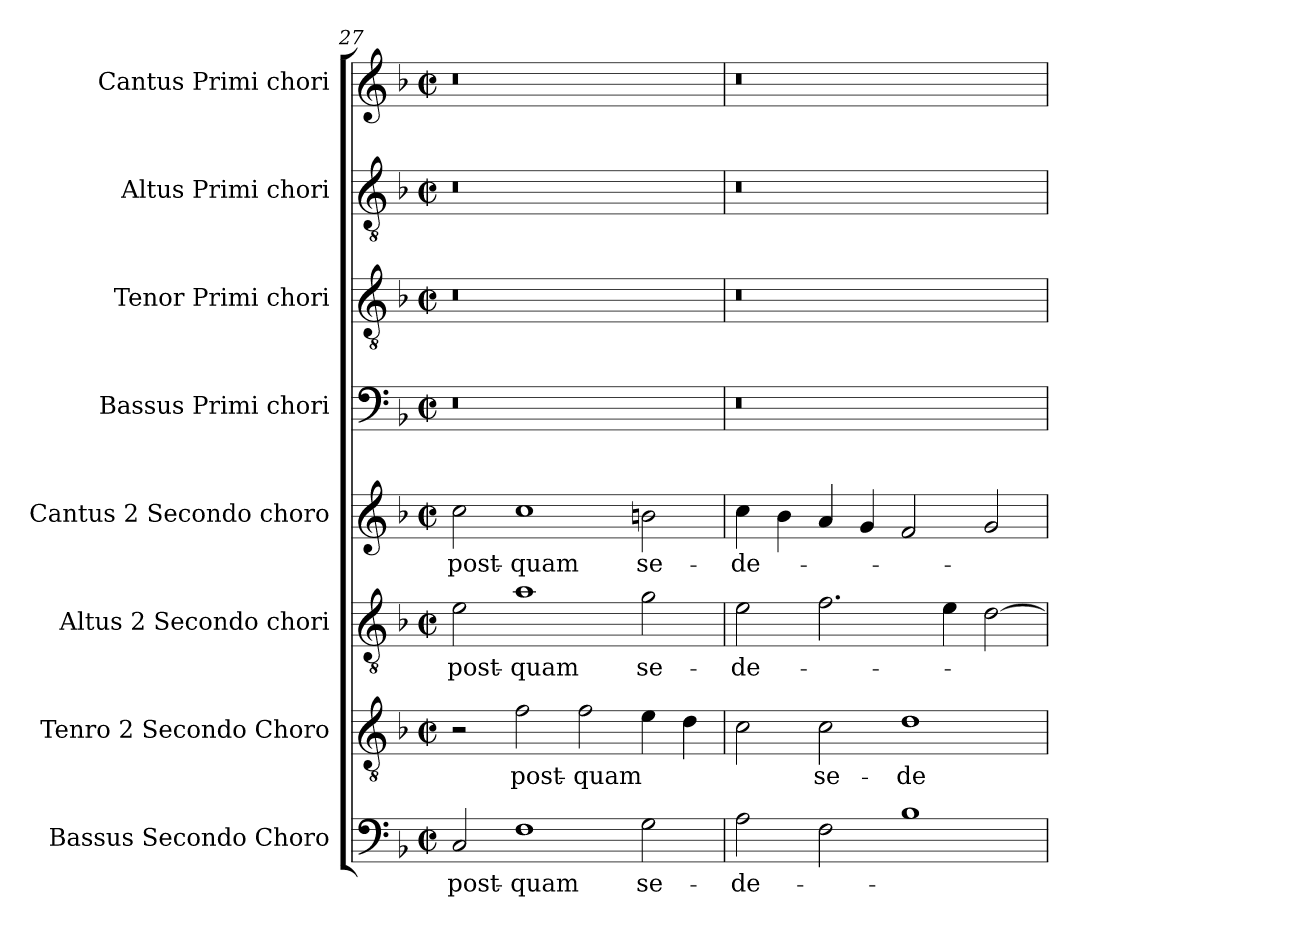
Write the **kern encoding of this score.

**kern	**text	**kern	**text	**kern	**text	**kern	**text	**kern	**kern	**kern	**kern
*part8	*part8	*part7	*part7	*part6	*part6	*part5	*part5	*part4	*part3	*part2	*part1
*staff8	*staff8	*staff7	*staff7	*staff6	*staff6	*staff5	*staff5	*staff4	*staff3	*staff2	*staff1
*I"Bassus  Secondo Choro	*	*I"Tenro 2  Secondo Choro	*	*I"Altus 2  Secondo chori	*	*I"Cantus 2  Secondo choro	*	*I"Bassus  Primi chori	*I"Tenor  Primi chori	*I"Altus  Primi chori	*I"Cantus  Primi chori
*I'Ch	*	*I'Ch	*	*I'Ch	*	*I'Ch	*	*I'Ch	*I'Ch	*I'Ch	*I'Ch
*clefF4	*	*clefGv2	*	*clefGv2	*	*clefG2	*	*clefF4	*clefGv2	*clefGv2	*clefG2
*k[b-]	*	*k[b-]	*	*k[b-]	*	*k[b-]	*	*k[b-]	*k[b-]	*k[b-]	*k[b-]
*F:	*	*F:	*	*F:	*	*F:	*	*F:	*F:	*F:	*F:
*M2/2	*	*M2/2	*	*M2/2	*	*M2/2	*	*M2/2	*M2/2	*M2/2	*M2/2
*met(c|)	*	*met(c|)	*	*met(c|)	*	*met(c|)	*	*met(c|)	*met(c|)	*met(c|)	*met(c|)
=27	=27	=27	=27	=27	=27	=27	=27	=27	=27	=27	=27
!	!LO:LY:b	!	!	!	!LO:LY:b	!	!LO:LY:b	!	!	!	!
2C/	post-	2r	.	2e\	post-	2cc\	post-	0r	0r	0r	0r
!	!LO:LY:b:rj	!	!LO:LY:b	!	!LO:LY:b:rj	!	!LO:LY:b:rj	!	!	!	!
1F	-quam	2f\	post-	1a	-quam	1cc	-quam	.	.	.	.
!	!	!	!LO:LY:b:rj	!	!	!	!	!	!	!	!
.	.	2f\	-quam	.	.	.	.	.	.	.	.
!	!LO:LY:b:cj	!	!	!	!LO:LY:b:cj	!	!LO:LY:b:cj	!	!	!	!
2G\	se-	4e\	.	2g\	se-	2bn\	se-	.	.	.	.
.	.	4d\	.	.	.	.	.	.	.	.	.
=28	=28	=28	=28	=28	=28	=28	=28	=28	=28	=28	=28
!	!LO:LY:b:cj	!	!	!	!LO:LY:b:cj	!	!LO:LY:b:cj	!	!	!	!
2A\	-de-	2c\	.	2e\	-de-	4cc\	-de-	0r	0r	0r	0r
.	.	.	.	.	.	4b-\	.	.	.	.	.
!	!	!	!LO:LY:b:cj	!	!	!	!	!	!	!	!
2F\	.	2c\	se-	2.f\	.	4a/	.	.	.	.	.
.	.	.	.	.	.	4g/	.	.	.	.	.
!	!	!	!LO:LY:b:cj	!	!	!	!	!	!	!	!
1B-	.	1d	-de-	.	.	2f/	.	.	.	.	.
.	.	.	.	4e\	.	.	.	.	.	.	.
.	.	.	.	[>2d\	.	2g/	.	.	.	.	.
=	=	=	=	=	=	=	=	=	=	=	=
*-	*-	*-	*-	*-	*-	*-	*-	*-	*-	*-	*-
